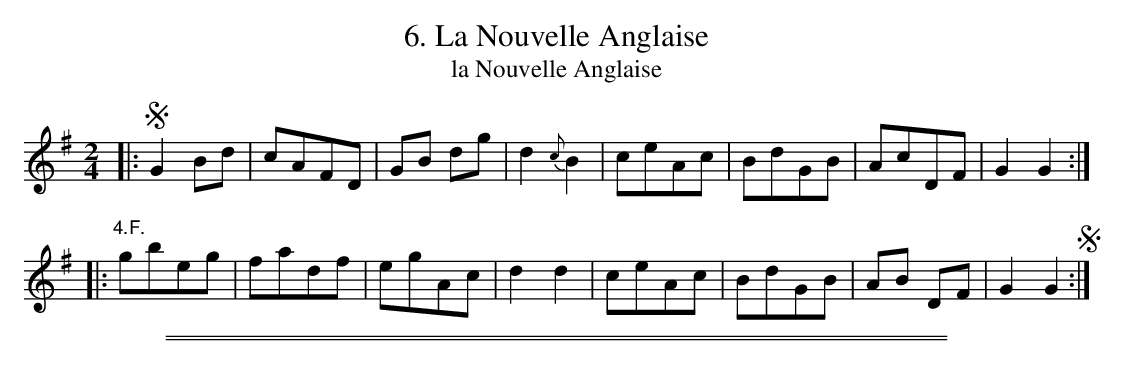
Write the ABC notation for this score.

X:1
T: 6. La Nouvelle Anglaise
T: la Nouvelle Anglaise
M: 2/4
L: 1/8
K: G
|: !segno!\
G2 Bd | cAFD | GB dg | d2 {c}B2 |\
ceAc | BdGB | AcDF | G2G2 :|
|:\
"4.F."gbeg | fadf | egAc | d2d2 |\
ceAc | BdGB | AB DF | G2 G2 !segno!:|
